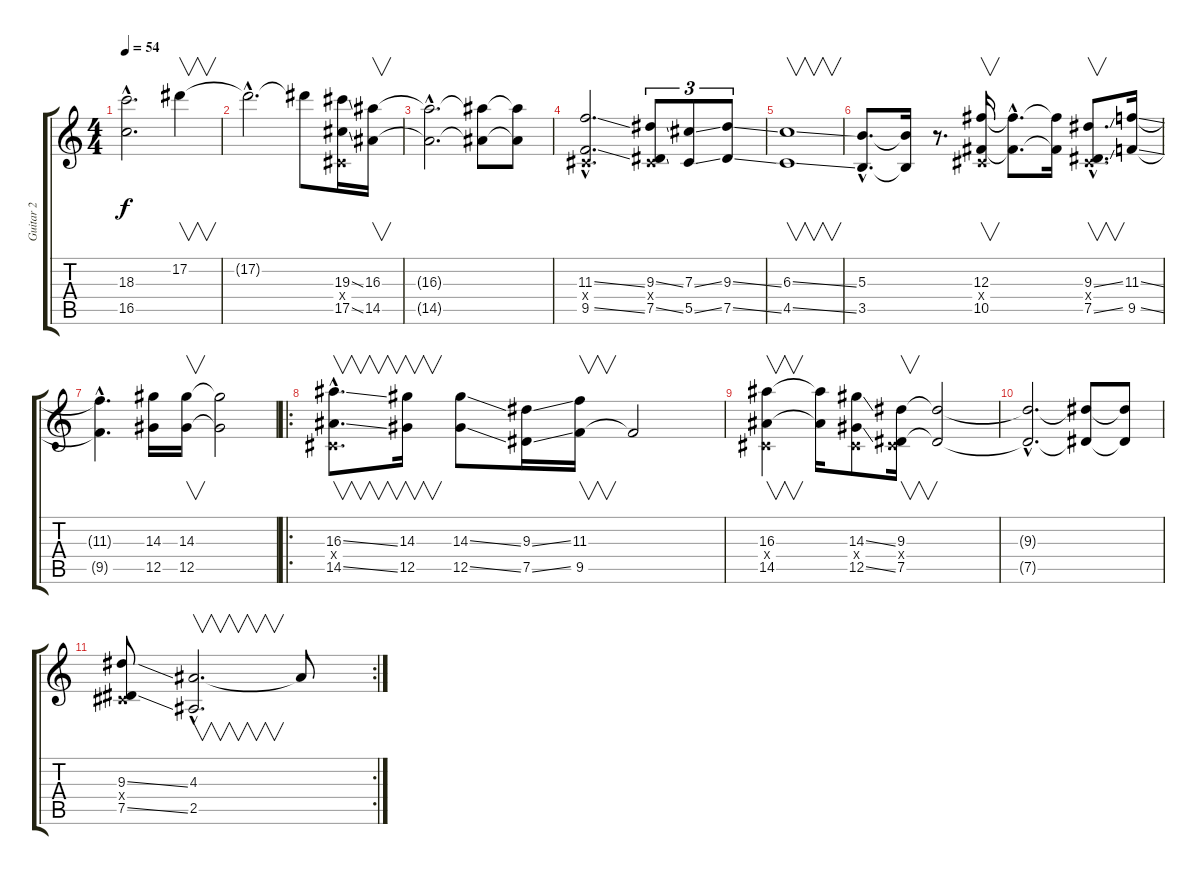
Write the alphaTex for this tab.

\track ("Guitar 2" "Guitar 2") {instrument overdrivenguitar}
\staff {score tabs}
\tuning (Eb4 Bb3 Gb3 Db3 Ab2 Db2) {hide}
\ts (4 4)
\tempo 54
\clef g2
\ks c
(18.3{hac t} 16.5{hac t}).2{d dy f} 17.2.4{v} |
17.2{hac t}.2{d} 17.2{t}.8 (19.3{ss} 0.4{x} 17.5{ss}).16 (16.3 14.5).16{v} |
(16.3{hac t} 14.5{hac t}).2{d} (16.3{t} 14.5{t}).8 (16.3{t} 14.5{t}).8 |
(11.3{ss hac} 0.4{hac x} 9.5{ss hac}).2{d} (9.3{ss} 0.4{x} 7.5{ss}).8{tu (3 2)} (7.3{ss} 5.5{ss}).8{tu (3 2)} (9.3{ss} 7.5{ss}).8{tu (3 2)} |
(6.3{ss} 4.5{ss}).1{v} |
(5.3{hac} 3.5{hac}).8{d} (5.3{t} 3.5{t}).16 r.8{d} (12.3 0.4{x} 10.5).16{v} (12.3{hac t} 10.5{hac t}).8{d} (12.3{t} 10.5{t}).16 (9.3{ss hac} 0.4{hac x} 7.5{ss hac}).8{v d} (11.3{ss} 9.5{ss}).16 |
(11.3{hac t} 9.5{hac t}).4{d} (14.3 12.5).16 (14.3 12.5).16{v} (14.3{t} 12.5{t}).2 |
\ro
(16.3{ss hac} 0.4{hac x} 14.5{ss hac}).8{v d} (14.3 12.5).16{v} (14.3{ss} 12.5{ss}).8 (9.3{ss} 7.5{ss}).16 (11.3 9.5).16{v} 9.5{t}.2 |
(16.3 0.4{x} 14.5).4{v} (16.3{t} 14.5{t}).16 (14.3{ss} 0.4{x} 12.5{ss}).8 (9.3 0.4{x} 7.5).16{v} (9.3{t} 7.5{t}).2 |
(9.3{hac t} 7.5{hac t}).2{d} (9.3{t} 7.5{t}).8 (9.3{t} 7.5{t}).8 |
\rc 2
(9.3{ss} 0.4{x} 7.5{ss}).8 (4.3{hac} 2.5{hac}).2{v d} 4.3{t}.8
